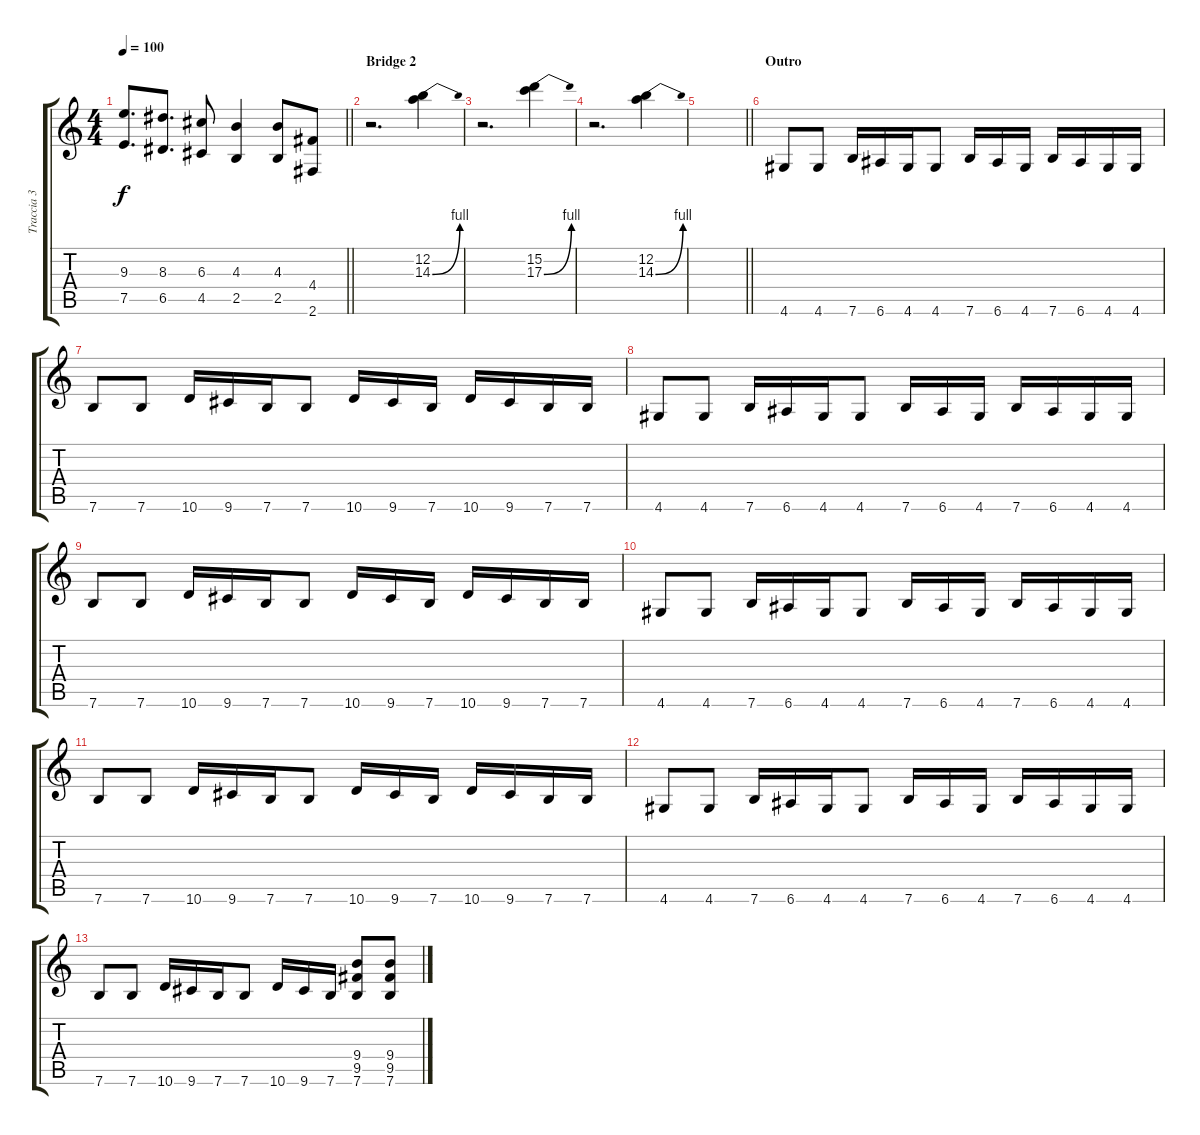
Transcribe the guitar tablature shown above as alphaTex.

\track ("Traccia 3" "Traccia 3") {instrument overdrivenguitar}
\staff {score tabs}
\tuning (E4 B3 G3 D3 A2 E2) {hide}
\ts (4 4)
\tempo 100
\clef g2
\barLineRight lightlight
\ks c
(9.3 7.5).8{d dy f} (8.3 6.5).8{d} (6.3 4.5).8 (4.3 2.5).4 (4.3 2.5).8 (4.4 2.6).8 |
\section ("" "Bridge 2")
r.2{d} (12.2 14.3{be (bend 0 0 60 4)}).4 |
r.2{d} (15.2 17.3{be (bend 0 0 60 4)}).4 |
r.2{d} (12.2 14.3{be (bend 0 0 60 4)}).4 |
\barLineRight lightlight
|
\section ("" "Outro")
4.6.8 4.6.8 7.6.16 6.6.16 4.6.16 4.6.8 7.6.16 6.6.16 4.6.16 7.6.16 6.6.16 4.6.16 4.6.16 |
7.6.8 7.6.8 10.6.16 9.6.16 7.6.16 7.6.8 10.6.16 9.6.16 7.6.16 10.6.16 9.6.16 7.6.16 7.6.16 |
4.6.8 4.6.8 7.6.16 6.6.16 4.6.16 4.6.8 7.6.16 6.6.16 4.6.16 7.6.16 6.6.16 4.6.16 4.6.16 |
7.6.8 7.6.8 10.6.16 9.6.16 7.6.16 7.6.8 10.6.16 9.6.16 7.6.16 10.6.16 9.6.16 7.6.16 7.6.16 |
4.6.8 4.6.8 7.6.16 6.6.16 4.6.16 4.6.8 7.6.16 6.6.16 4.6.16 7.6.16 6.6.16 4.6.16 4.6.16 |
7.6.8 7.6.8 10.6.16 9.6.16 7.6.16 7.6.8 10.6.16 9.6.16 7.6.16 10.6.16 9.6.16 7.6.16 7.6.16 |
4.6.8 4.6.8 7.6.16 6.6.16 4.6.16 4.6.8 7.6.16 6.6.16 4.6.16 7.6.16 6.6.16 4.6.16 4.6.16 |
7.6.8 7.6.8 10.6.16 9.6.16 7.6.16 7.6.8 10.6.16 9.6.16 7.6.16 (9.4 9.5 7.6).8 (9.4 9.5 7.6).8
